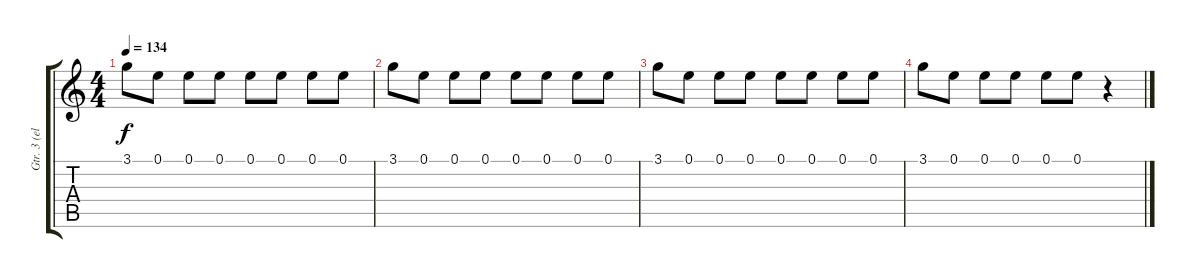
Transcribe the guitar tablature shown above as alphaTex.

\track ("Gtr. 3 (elec. w/dist.)" "Gtr. 3 (el") {instrument overdrivenguitar}
\staff {score tabs}
\tuning (E4 B3 G3 D3 A2 E2) {hide}
\ts (4 4)
\tempo 134
\clef g2
\ks c
3.1.8{dy f} 0.1.8 0.1.8 0.1.8 0.1.8 0.1.8 0.1.8 0.1.8 |
3.1.8 0.1.8 0.1.8 0.1.8 0.1.8 0.1.8 0.1.8 0.1.8 |
3.1.8 0.1.8 0.1.8 0.1.8 0.1.8 0.1.8 0.1.8 0.1.8 |
3.1.8 0.1.8 0.1.8 0.1.8 0.1.8 0.1.8 r.4
